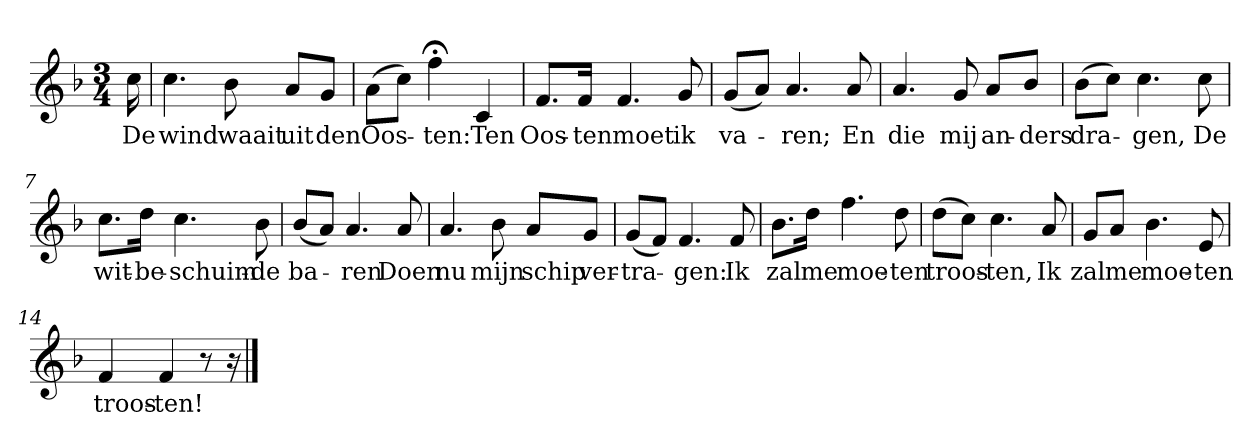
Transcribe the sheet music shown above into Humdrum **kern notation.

**kern	**text
*part1	*part1
*staff1	*staff1
*clefG2	*
*k[b-]	*
*F:	*
*M3/4	*
*MM120	*
=	=
16cc	De
=1	=1
4.cc	wind
8b-	waait
8a/L	uit
8g/J	den
=2	=2
(8a\L	Oos-
8cc\J)	.
4ff;<	-ten:
4c	Ten
=3	=3
8.f/L	Oos-
16f/Jk	-ten
4.f	moet
8g	ik
=4	=4
(8g/L	va-
8a/J)	.
4.a	-ren;
8a	En
=5	=5
4.a	die
8g	mij
8a/L	an-
8b-/J	-ders
=6	=6
(8b-\L	dra-
8cc\J)	.
4.cc	-gen,
8cc	De
=7	=7
8.cc\L	wit-
16dd\Jk	-be-
4.cc	-schuim-
8b-	-de
=8	=8
(8b-/L	ba-
8a/J)	.
4.a	-ren
8a	Doen
=9	=9
4.a	nu
8b-	mijn
8a/L	schip
8g/J	ver-
=10	=10
(8g/L	-tra-
8f/J)	.
4.f	-gen:
8f	Ik
=11	=11
8.b-\L	zal
16dd\Jk	me
4.ff	moe-
8dd	-ten
=12	=12
(8dd\L	troos-
8cc\J)	.
4.cc	-ten,
8a	Ik
=13	=13
8g/L	zal
8a/J	me
4.b-	moe-
8e	-ten
=14	=14
4f	troos-
4f	-ten!
8r	.
16r	.
==	==
*-	*-
